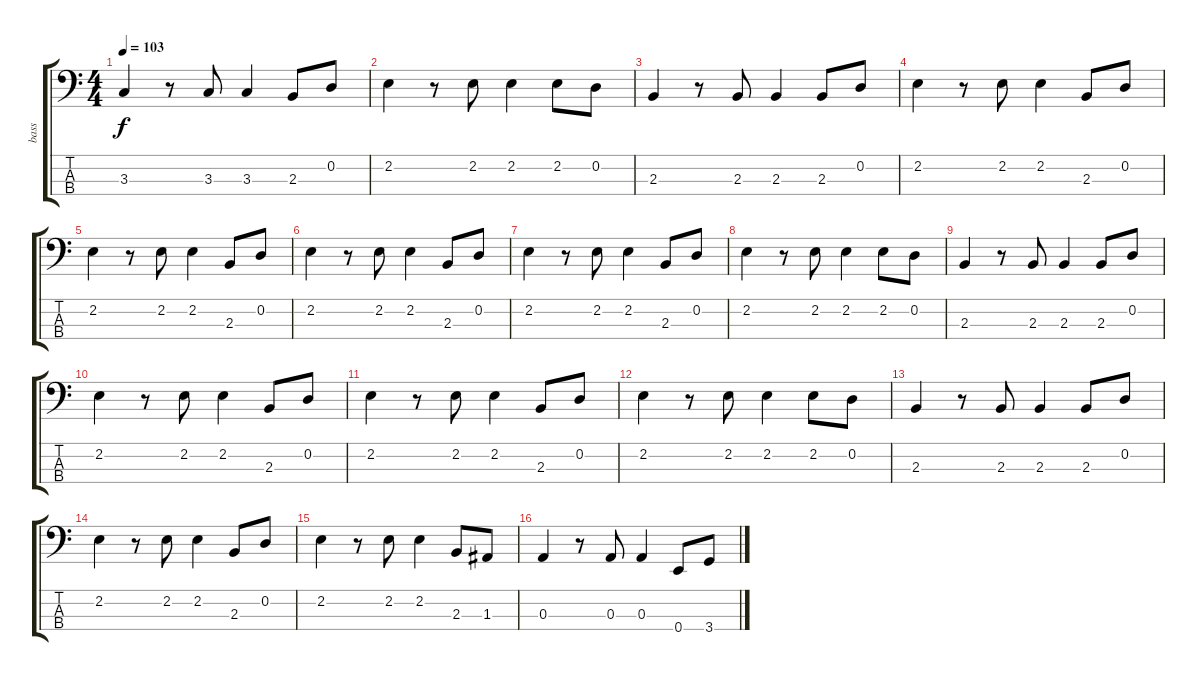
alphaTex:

\track ("bass" "bass") {instrument electricbassfinger}
\staff {score tabs}
\tuning (G2 D2 A1 E1) {hide}
\ts (4 4)
\tempo 103
\clef f4
\ks c
3.3.4{dy f} r.8 3.3.8 3.3.4 2.3.8 0.2.8 |
2.2.4 r.8 2.2.8 2.2.4 2.2.8 0.2.8 |
2.3.4 r.8 2.3.8 2.3.4 2.3.8 0.2.8 |
2.2.4 r.8 2.2.8 2.2.4 2.3.8 0.2.8 |
2.2.4 r.8 2.2.8 2.2.4 2.3.8 0.2.8 |
2.2.4 r.8 2.2.8 2.2.4 2.3.8 0.2.8 |
2.2.4 r.8 2.2.8 2.2.4 2.3.8 0.2.8 |
2.2.4 r.8 2.2.8 2.2.4 2.2.8 0.2.8 |
2.3.4 r.8 2.3.8 2.3.4 2.3.8 0.2.8 |
2.2.4 r.8 2.2.8 2.2.4 2.3.8 0.2.8 |
2.2.4 r.8 2.2.8 2.2.4 2.3.8 0.2.8 |
2.2.4 r.8 2.2.8 2.2.4 2.2.8 0.2.8 |
2.3.4 r.8 2.3.8 2.3.4 2.3.8 0.2.8 |
2.2.4 r.8 2.2.8 2.2.4 2.3.8 0.2.8 |
2.2.4 r.8 2.2.8 2.2.4 2.3.8 1.3.8 |
0.3.4 r.8 0.3.8 0.3.4 0.4.8 3.4.8
